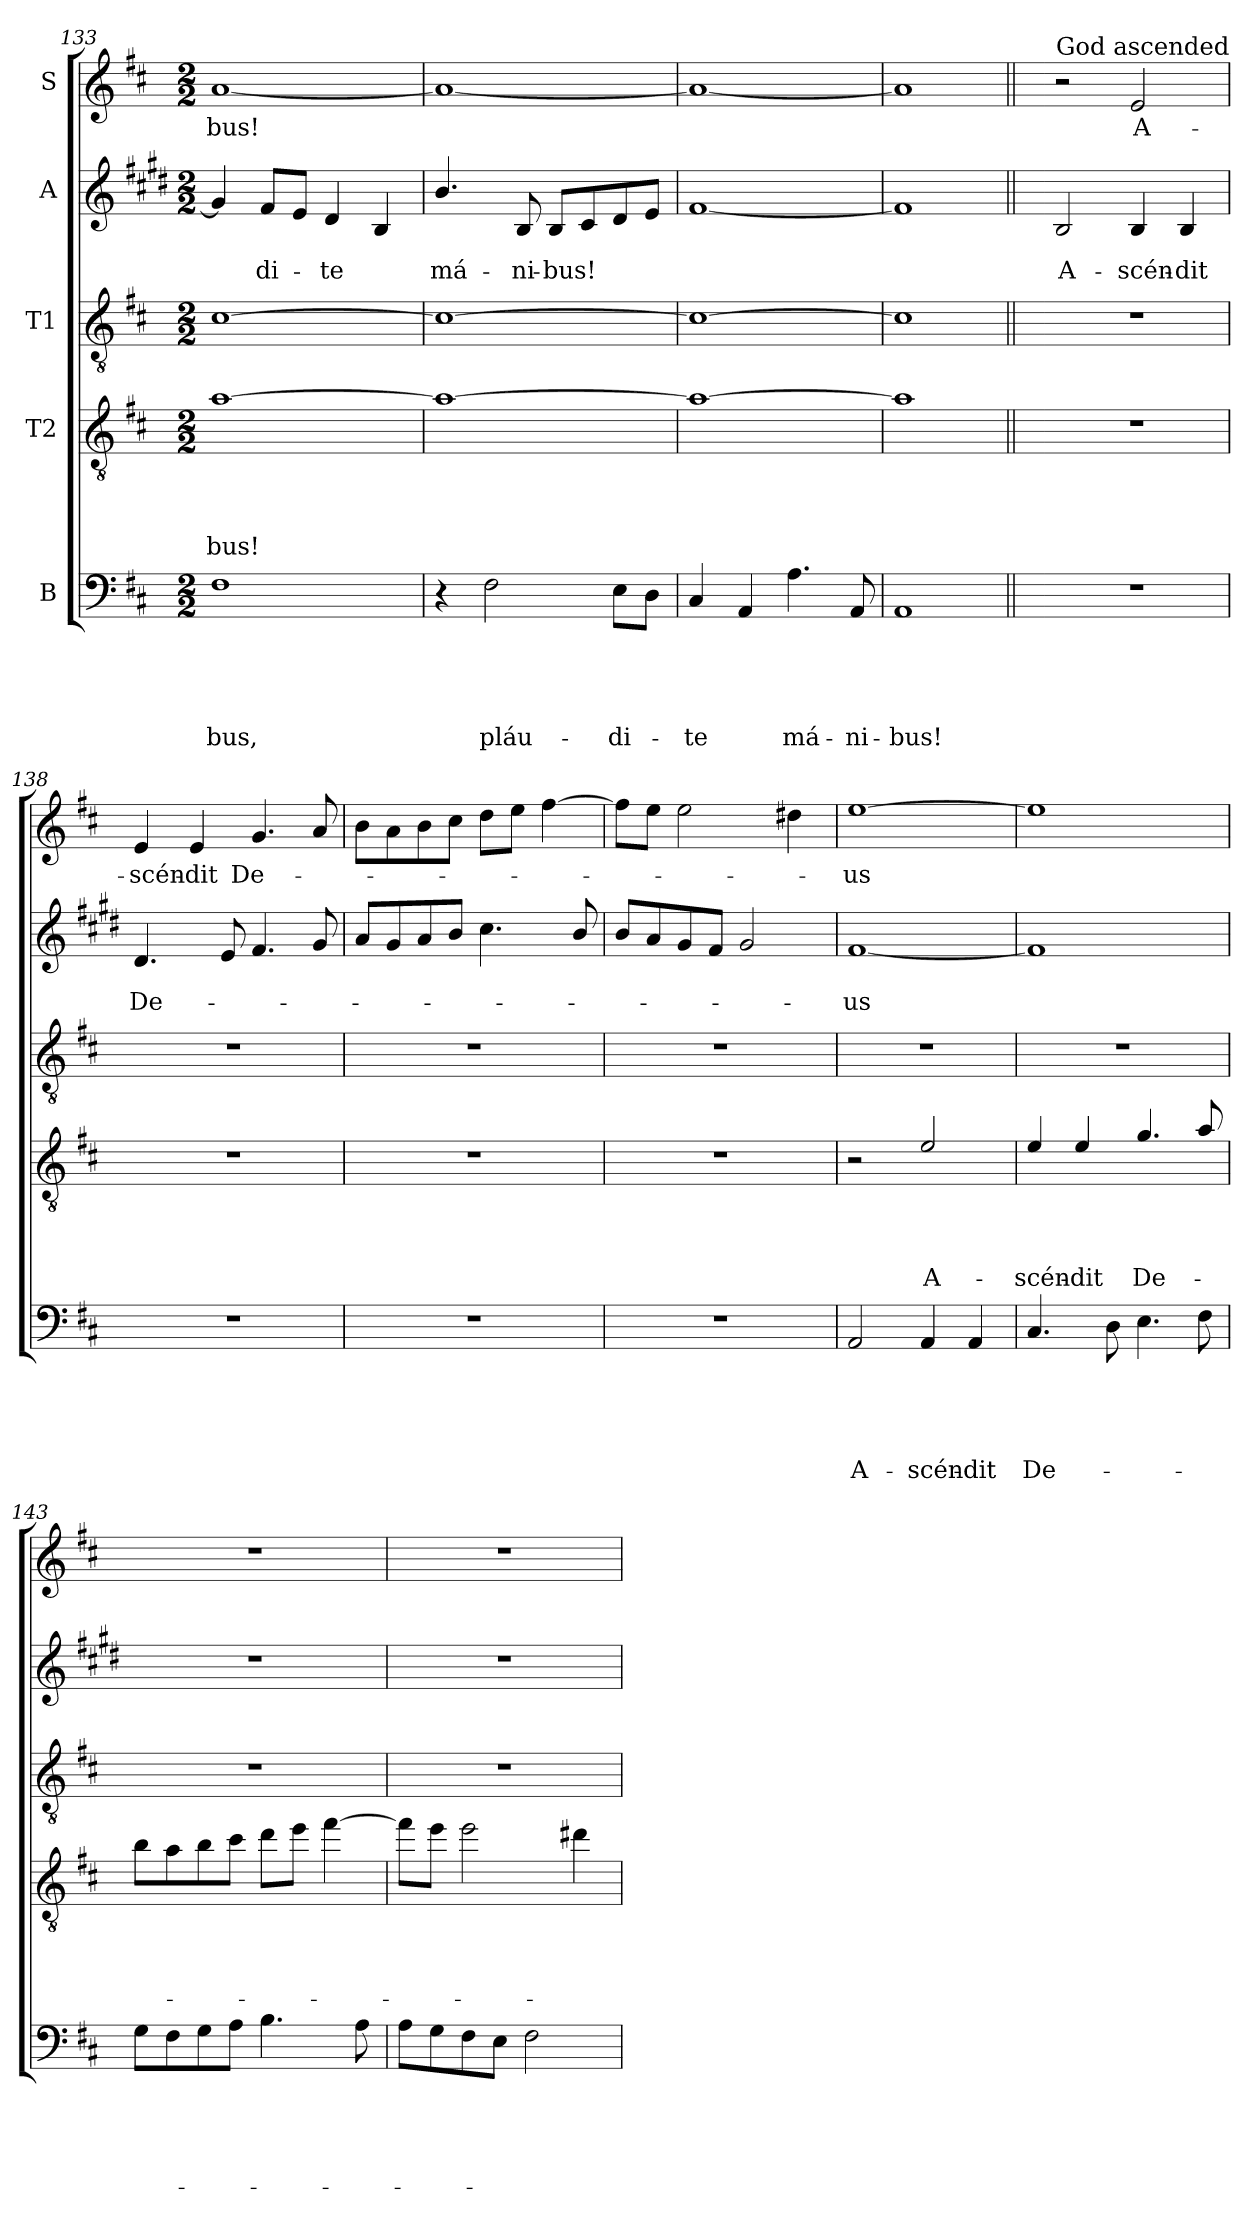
**kern	**text	**text	**text	**text	**text	**kern	**text	**text	**text	**text	**kern	**text	**kern	**text	**text	**kern	**text
*part5	*part5	*part5	*part5	*part5	*part5	*part4	*part4	*part4	*part4	*part4	*part3	*part3	*part2	*part2	*part2	*part1	*part1
*staff5	*staff5	*staff5	*staff5	*staff5	*staff5	*staff4	*staff4	*staff4	*staff4	*staff4	*staff3	*staff3	*staff2	*staff2	*staff2	*staff1	*staff1
*I"B	*	*	*	*	*	*I"T2	*	*	*	*	*I"T1	*	*I"A	*	*	*I"S	*
*clefF4	*	*	*	*	*	*clefGv2	*	*	*	*	*clefGv2	*	*clefG2	*	*	*clefG2	*
*	*	*	*	*	*	*ITrd8c14	*	*	*	*	*	*	*ITrd1c2	*	*	*	*
*k[f#c#]	*	*	*	*	*	*k[f#c#]	*	*	*	*	*k[f#c#]	*	*k[f#c#]	*	*	*k[f#c#]	*
*D:	*	*	*	*	*	*D:	*	*	*	*	*D:	*	*D:	*	*	*D:	*
*M2/2	*	*	*	*	*	*M2/2	*	*	*	*	*M2/2	*	*M2/2	*	*	*M2/2	*
=133	=133	=133	=133	=133	=133	=133	=133	=133	=133	=133	=133	=133	=133	=133	=133	=133	=133
!	!	!	!	!	!LO:LY:b	!	!	!	!	!LO:LY:b	!	!	!	!	!	!	!LO:LY:b
1F#	.	.	.	.	-bus,	[1A	.	.	.	-bus!	[1c#	.	4f#/]	.	.	[1a	-bus!
!	!	!	!	!	!	!	!	!	!	!	!	!	!	!	!LO:LY:b	!	!
.	.	.	.	.	.	.	.	.	.	.	.	.	8e/L	.	-di-	.	.
.	.	.	.	.	.	.	.	.	.	.	.	.	8d/J	.	.	.	.
!	!	!	!	!	!	!	!	!	!	!	!	!	!	!	!LO:LY:b	!	!
.	.	.	.	.	.	.	.	.	.	.	.	.	4c#/	.	-te	.	.
.	.	.	.	.	.	.	.	.	.	.	.	.	4A/	.	.	.	.
=134	=134	=134	=134	=134	=134	=134	=134	=134	=134	=134	=134	=134	=134	=134	=134	=134	=134
!	!	!	!	!	!	!	!	!	!	!	!	!	!	!	!LO:LY:b	!	!
4r	.	.	.	.	.	1A_	.	.	.	.	1c#_	.	4.a/	.	má-	1a_	.
!	!	!	!	!	!LO:LY:b	!	!	!	!	!	!	!	!	!	!	!	!
2F#\	.	.	.	.	pláu-	.	.	.	.	.	.	.	.	.	.	.	.
!	!	!	!	!	!	!	!	!	!	!	!	!	!	!	!LO:LY:b	!	!
.	.	.	.	.	.	.	.	.	.	.	.	.	8A/	.	-ni-	.	.
!	!	!	!	!	!	!	!	!	!	!	!	!	!	!	!LO:LY:b	!	!
.	.	.	.	.	.	.	.	.	.	.	.	.	8A/L	.	-bus!	.	.
.	.	.	.	.	.	.	.	.	.	.	.	.	8B/	.	.	.	.
!	!	!	!	!	!LO:LY:b	!	!	!	!	!	!	!	!	!	!	!	!
8E\L	.	.	.	.	-di-	.	.	.	.	.	.	.	8c#/	.	.	.	.
8D\J	.	.	.	.	.	.	.	.	.	.	.	.	8d/J	.	.	.	.
=135	=135	=135	=135	=135	=135	=135	=135	=135	=135	=135	=135	=135	=135	=135	=135	=135	=135
!	!	!	!	!	!LO:LY:b	!	!	!	!	!	!	!	!	!	!	!	!
4C#/	.	.	.	.	-te	1A_	.	.	.	.	1c#_	.	[1e	.	.	1a_	.
4AA/	.	.	.	.	.	.	.	.	.	.	.	.	.	.	.	.	.
!	!	!	!	!	!LO:LY:b	!	!	!	!	!	!	!	!	!	!	!	!
4.A\	.	.	.	.	má-	.	.	.	.	.	.	.	.	.	.	.	.
!	!	!	!	!	!LO:LY:b	!	!	!	!	!	!	!	!	!	!	!	!
8AA/	.	.	.	.	-ni-	.	.	.	.	.	.	.	.	.	.	.	.
=136	=136	=136	=136	=136	=136	=136	=136	=136	=136	=136	=136	=136	=136	=136	=136	=136	=136
!	!	!	!	!	!LO:LY:b	!	!	!	!	!	!	!	!	!	!	!	!
1AA	.	.	.	.	-bus!	1A]	.	.	.	.	1c#]	.	1e]	.	.	1a]	.
!!LO:PB:g=z
=137||	=137||	=137||	=137||	=137||	=137||	=137||	=137||	=137||	=137||	=137||	=137||	=137||	=137||	=137||	=137||	=137||	=137||
!	!	!	!	!	!	!	!	!	!	!	!	!	!	!	!	!LO:TX:a:t=God ascended	!
!	!	!	!	!	!	!	!	!	!	!	!	!	!	!	!LO:LY:b	!	!
1r	.	.	.	.	.	1r	.	.	.	.	1r	.	2A/	.	A-	2r	.
!	!	!	!	!	!	!	!	!	!	!	!	!	!	!	!LO:LY:b	!	!LO:LY:b
.	.	.	.	.	.	.	.	.	.	.	.	.	4A/	.	-scén-	2e/	A-
!	!	!	!	!	!	!	!	!	!	!	!	!	!	!	!LO:LY:b	!	!
.	.	.	.	.	.	.	.	.	.	.	.	.	4A/	.	-dit	.	.
=138	=138	=138	=138	=138	=138	=138	=138	=138	=138	=138	=138	=138	=138	=138	=138	=138	=138
!	!	!	!	!	!	!	!	!	!	!	!	!	!	!	!LO:LY:b	!	!LO:LY:b
1r	.	.	.	.	.	1r	.	.	.	.	1r	.	4.c#/	.	De-	4e/	-scén-
!	!	!	!	!	!	!	!	!	!	!	!	!	!	!	!	!	!LO:LY:b
.	.	.	.	.	.	.	.	.	.	.	.	.	.	.	.	4e/	-dit
.	.	.	.	.	.	.	.	.	.	.	.	.	8d/	.	.	.	.
!	!	!	!	!	!	!	!	!	!	!	!	!	!	!	!	!	!LO:LY:b
.	.	.	.	.	.	.	.	.	.	.	.	.	4.e/	.	.	4.g/	De-
.	.	.	.	.	.	.	.	.	.	.	.	.	8f#/	.	.	8a/	.
=139	=139	=139	=139	=139	=139	=139	=139	=139	=139	=139	=139	=139	=139	=139	=139	=139	=139
1r	.	.	.	.	.	1r	.	.	.	.	1r	.	8g/L	.	.	8b\L	.
.	.	.	.	.	.	.	.	.	.	.	.	.	8f#/	.	.	8a\	.
.	.	.	.	.	.	.	.	.	.	.	.	.	8g/	.	.	8b\	.
.	.	.	.	.	.	.	.	.	.	.	.	.	8a/J	.	.	8cc#\J	.
.	.	.	.	.	.	.	.	.	.	.	.	.	4.b\	.	.	8dd\L	.
.	.	.	.	.	.	.	.	.	.	.	.	.	.	.	.	8ee\J	.
.	.	.	.	.	.	.	.	.	.	.	.	.	.	.	.	[4ff#\	.
.	.	.	.	.	.	.	.	.	.	.	.	.	8a/	.	.	.	.
=140	=140	=140	=140	=140	=140	=140	=140	=140	=140	=140	=140	=140	=140	=140	=140	=140	=140
1r	.	.	.	.	.	1r	.	.	.	.	1r	.	8a/L	.	.	8ff#\L]	.
.	.	.	.	.	.	.	.	.	.	.	.	.	8g/	.	.	8ee\J	.
.	.	.	.	.	.	.	.	.	.	.	.	.	8f#/	.	.	2ee\	.
.	.	.	.	.	.	.	.	.	.	.	.	.	8e/J	.	.	.	.
.	.	.	.	.	.	.	.	.	.	.	.	.	2f#/	.	.	.	.
.	.	.	.	.	.	.	.	.	.	.	.	.	.	.	.	4dd#\	.
=141	=141	=141	=141	=141	=141	=141	=141	=141	=141	=141	=141	=141	=141	=141	=141	=141	=141
!	!	!	!	!	!LO:LY:b	!	!	!	!	!	!	!	!	!	!LO:LY:b	!	!LO:LY:b
2AA/	.	.	.	.	A-	2r	.	.	.	.	1r	.	[1e	.	-us	[1ee	-us
!	!	!	!	!	!LO:LY:b	!	!	!	!	!LO:LY:b	!	!	!	!	!	!	!
4AA/	.	.	.	.	-scén-	2E/	.	.	.	A-	.	.	.	.	.	.	.
!	!	!	!	!	!LO:LY:b	!	!	!	!	!	!	!	!	!	!	!	!
4AA/	.	.	.	.	-dit	.	.	.	.	.	.	.	.	.	.	.	.
!!LO:LB:g=z
=142	=142	=142	=142	=142	=142	=142	=142	=142	=142	=142	=142	=142	=142	=142	=142	=142	=142
!	!	!	!	!	!LO:LY:b	!	!	!	!	!LO:LY:b	!	!	!	!	!	!	!
4.C#/	.	.	.	.	De-	4E/	.	.	.	-scén-	1r	.	1e]	.	.	1ee]	.
!	!	!	!	!	!	!	!	!	!	!LO:LY:b	!	!	!	!	!	!	!
.	.	.	.	.	.	4E/	.	.	.	-dit	.	.	.	.	.	.	.
8D\	.	.	.	.	.	.	.	.	.	.	.	.	.	.	.	.	.
!	!	!	!	!	!	!	!	!	!	!LO:LY:b	!	!	!	!	!	!	!
4.E\	.	.	.	.	.	4.G/	.	.	.	De-	.	.	.	.	.	.	.
8F#\	.	.	.	.	.	8A/	.	.	.	.	.	.	.	.	.	.	.
=143	=143	=143	=143	=143	=143	=143	=143	=143	=143	=143	=143	=143	=143	=143	=143	=143	=143
8G\L	.	.	.	.	.	8B\L	.	.	.	.	1r	.	1r	.	.	1r	.
8F#\	.	.	.	.	.	8A\	.	.	.	.	.	.	.	.	.	.	.
8G\	.	.	.	.	.	8B\	.	.	.	.	.	.	.	.	.	.	.
8A\J	.	.	.	.	.	8c#\J	.	.	.	.	.	.	.	.	.	.	.
4.B\	.	.	.	.	.	8d\L	.	.	.	.	.	.	.	.	.	.	.
.	.	.	.	.	.	8e\J	.	.	.	.	.	.	.	.	.	.	.
.	.	.	.	.	.	[4f#\	.	.	.	.	.	.	.	.	.	.	.
8A\	.	.	.	.	.	.	.	.	.	.	.	.	.	.	.	.	.
=144	=144	=144	=144	=144	=144	=144	=144	=144	=144	=144	=144	=144	=144	=144	=144	=144	=144
8A\L	.	.	.	.	.	8f#\L]	.	.	.	.	1r	.	1r	.	.	1r	.
8G\	.	.	.	.	.	8e\J	.	.	.	.	.	.	.	.	.	.	.
8F#\	.	.	.	.	.	2e\	.	.	.	.	.	.	.	.	.	.	.
8E\J	.	.	.	.	.	.	.	.	.	.	.	.	.	.	.	.	.
2F#\	.	.	.	.	.	.	.	.	.	.	.	.	.	.	.	.	.
.	.	.	.	.	.	4d#\	.	.	.	.	.	.	.	.	.	.	.
=	=	=	=	=	=	=	=	=	=	=	=	=	=	=	=	=	=
*-	*-	*-	*-	*-	*-	*-	*-	*-	*-	*-	*-	*-	*-	*-	*-	*-	*-
